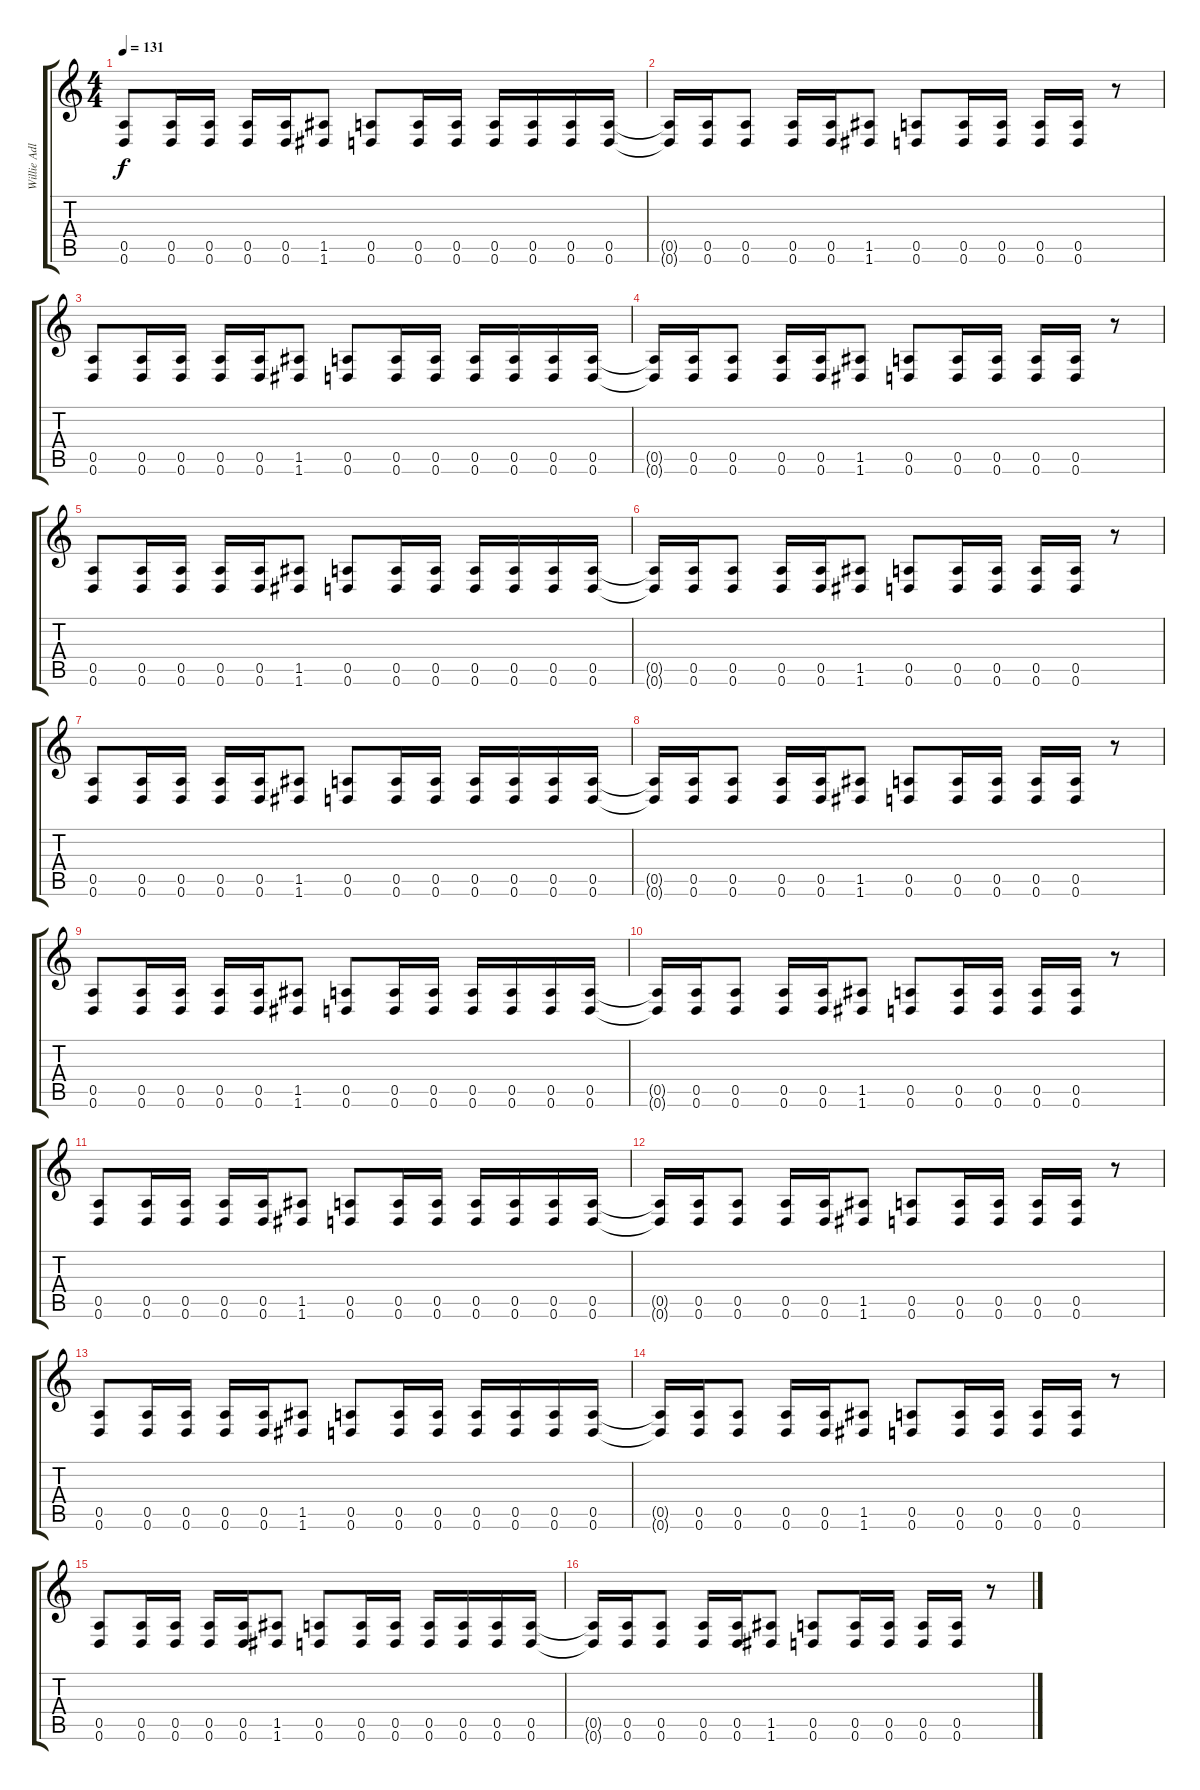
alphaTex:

\track ("Willie Adler - Rhythm   " "Willie Adl") {instrument distortionguitar}
\staff {score tabs}
\tuning (E4 B3 G3 D3 A2 D2) {hide}
\ts (4 4)
\tempo 131
\clef g2
\ks c
(0.5 0.6).8{dy f} (0.5 0.6).16 (0.5 0.6).16 (0.5 0.6).16 (0.5 0.6).16 (1.5 1.6).8 (0.5 0.6).8 (0.5 0.6).16 (0.5 0.6).16 (0.5 0.6).16 (0.5 0.6).16 (0.5 0.6).16 (0.5 0.6).16 |
(0.5{t} 0.6{t}).16 (0.5 0.6).16 (0.5 0.6).8 (0.5 0.6).16 (0.5 0.6).16 (1.5 1.6).8 (0.5 0.6).8 (0.5 0.6).16 (0.5 0.6).16 (0.5 0.6).16 (0.5 0.6).16 r.8 |
(0.5 0.6).8 (0.5 0.6).16 (0.5 0.6).16 (0.5 0.6).16 (0.5 0.6).16 (1.5 1.6).8 (0.5 0.6).8 (0.5 0.6).16 (0.5 0.6).16 (0.5 0.6).16 (0.5 0.6).16 (0.5 0.6).16 (0.5 0.6).16 |
(0.5{t} 0.6{t}).16 (0.5 0.6).16 (0.5 0.6).8 (0.5 0.6).16 (0.5 0.6).16 (1.5 1.6).8 (0.5 0.6).8 (0.5 0.6).16 (0.5 0.6).16 (0.5 0.6).16 (0.5 0.6).16 r.8 |
(0.5 0.6).8 (0.5 0.6).16 (0.5 0.6).16 (0.5 0.6).16 (0.5 0.6).16 (1.5 1.6).8 (0.5 0.6).8 (0.5 0.6).16 (0.5 0.6).16 (0.5 0.6).16 (0.5 0.6).16 (0.5 0.6).16 (0.5 0.6).16 |
(0.5{t} 0.6{t}).16 (0.5 0.6).16 (0.5 0.6).8 (0.5 0.6).16 (0.5 0.6).16 (1.5 1.6).8 (0.5 0.6).8 (0.5 0.6).16 (0.5 0.6).16 (0.5 0.6).16 (0.5 0.6).16 r.8 |
(0.5 0.6).8 (0.5 0.6).16 (0.5 0.6).16 (0.5 0.6).16 (0.5 0.6).16 (1.5 1.6).8 (0.5 0.6).8 (0.5 0.6).16 (0.5 0.6).16 (0.5 0.6).16 (0.5 0.6).16 (0.5 0.6).16 (0.5 0.6).16 |
(0.5{t} 0.6{t}).16 (0.5 0.6).16 (0.5 0.6).8 (0.5 0.6).16 (0.5 0.6).16 (1.5 1.6).8 (0.5 0.6).8 (0.5 0.6).16 (0.5 0.6).16 (0.5 0.6).16 (0.5 0.6).16 r.8 |
(0.5 0.6).8 (0.5 0.6).16 (0.5 0.6).16 (0.5 0.6).16 (0.5 0.6).16 (1.5 1.6).8 (0.5 0.6).8 (0.5 0.6).16 (0.5 0.6).16 (0.5 0.6).16 (0.5 0.6).16 (0.5 0.6).16 (0.5 0.6).16 |
(0.5{t} 0.6{t}).16 (0.5 0.6).16 (0.5 0.6).8 (0.5 0.6).16 (0.5 0.6).16 (1.5 1.6).8 (0.5 0.6).8 (0.5 0.6).16 (0.5 0.6).16 (0.5 0.6).16 (0.5 0.6).16 r.8 |
(0.5 0.6).8 (0.5 0.6).16 (0.5 0.6).16 (0.5 0.6).16 (0.5 0.6).16 (1.5 1.6).8 (0.5 0.6).8 (0.5 0.6).16 (0.5 0.6).16 (0.5 0.6).16 (0.5 0.6).16 (0.5 0.6).16 (0.5 0.6).16 |
(0.5{t} 0.6{t}).16 (0.5 0.6).16 (0.5 0.6).8 (0.5 0.6).16 (0.5 0.6).16 (1.5 1.6).8 (0.5 0.6).8 (0.5 0.6).16 (0.5 0.6).16 (0.5 0.6).16 (0.5 0.6).16 r.8 |
(0.5 0.6).8 (0.5 0.6).16 (0.5 0.6).16 (0.5 0.6).16 (0.5 0.6).16 (1.5 1.6).8 (0.5 0.6).8 (0.5 0.6).16 (0.5 0.6).16 (0.5 0.6).16 (0.5 0.6).16 (0.5 0.6).16 (0.5 0.6).16 |
(0.5{t} 0.6{t}).16 (0.5 0.6).16 (0.5 0.6).8 (0.5 0.6).16 (0.5 0.6).16 (1.5 1.6).8 (0.5 0.6).8 (0.5 0.6).16 (0.5 0.6).16 (0.5 0.6).16 (0.5 0.6).16 r.8 |
(0.5 0.6).8 (0.5 0.6).16 (0.5 0.6).16 (0.5 0.6).16 (0.5 0.6).16 (1.5 1.6).8 (0.5 0.6).8 (0.5 0.6).16 (0.5 0.6).16 (0.5 0.6).16 (0.5 0.6).16 (0.5 0.6).16 (0.5 0.6).16 |
(0.5{t} 0.6{t}).16 (0.5 0.6).16 (0.5 0.6).8 (0.5 0.6).16 (0.5 0.6).16 (1.5 1.6).8 (0.5 0.6).8 (0.5 0.6).16 (0.5 0.6).16 (0.5 0.6).16 (0.5 0.6).16 r.8
